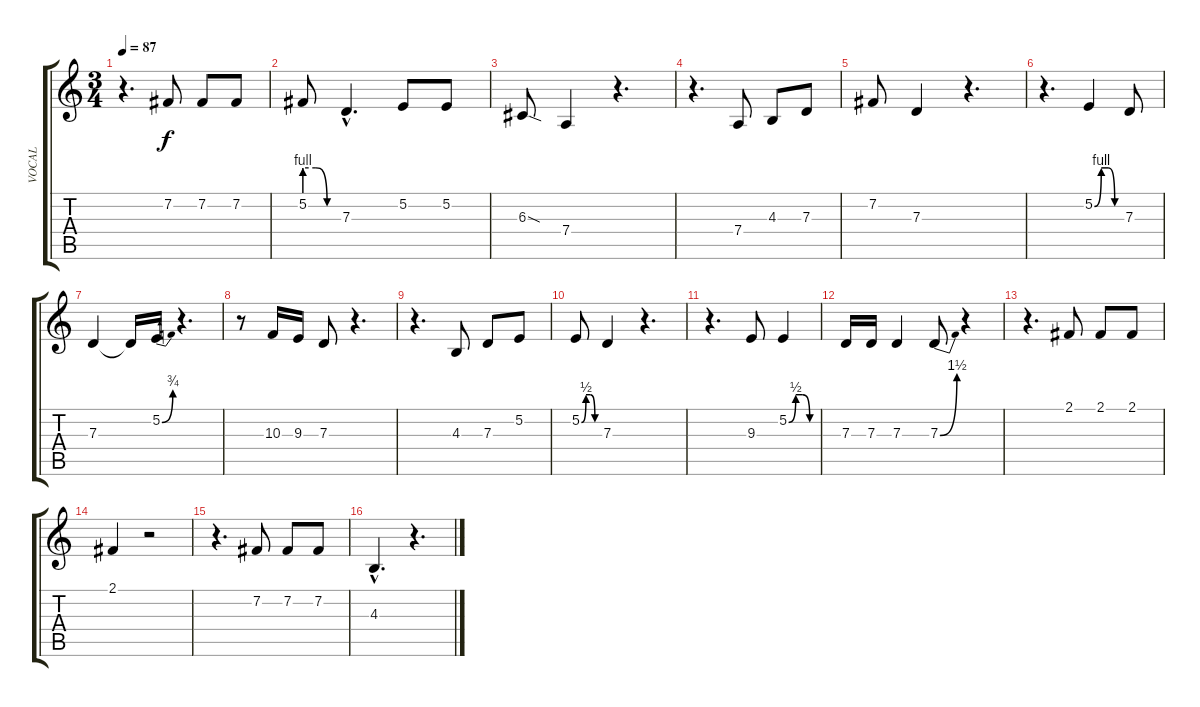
\track ("VOCAL" "VOCAL") {instrument lead6voice}
\staff {score tabs}
\tuning (E4 B3 G3 D3 A2 E2) {hide}
\ts (3 4)
\tempo 87
\clef g2
\ks c
r.4{d dy f} 7.2.8 7.2.8 7.2.8 |
5.2{be (custom 0 4 20 4 40 0 60 0)}.8 7.3{hac}.4{d} 5.2.8 5.2.8 |
6.3{sod}.8 7.4.4 r.4{d} |
r.4{d} 7.4.8 4.3.8 7.3.8 |
7.2.8 7.3.4 r.4{d} |
r.4{d} 5.2{be (custom 0 0 15 4 30 4 45 0 60 0)}.4 7.3.8 |
7.3.4 7.3{t}.16 5.2{be (bend 0 0 60 3)}.16 r.4{d} |
r.8 10.3.16 9.3.16 7.3.8 r.4{d} |
r.4{d} 4.3.8 7.3.8 5.2.8 |
5.2{be (custom 0 0 15 2 30 2 45 0 60 0)}.8 7.3.4 r.4{d} |
r.4{d} 9.3.8 5.2{be (custom 0 0 15 2 30 2 45 0 60 0)}.4 |
7.3.16 7.3.16 7.3.4 7.3{be (bend 0 0 60 6)}.8 r.4 |
r.4{d} 2.1.8 2.1.8 2.1.8 |
2.1.4 r.2 |
r.4{d} 7.2.8 7.2.8 7.2.8 |
4.3{hac}.4{d} r.4{d}
